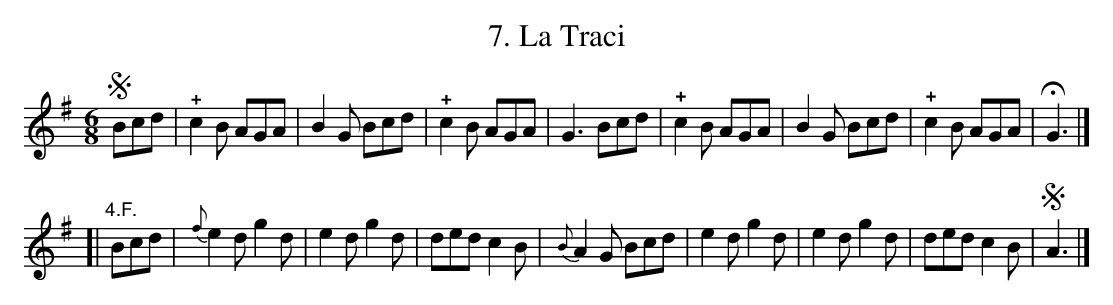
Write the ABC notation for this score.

X:1
T: 7. La Traci
M: 6/8
L: 1/8
K: G
!segno!Bcd |\
!+!c2B AGA | B2G Bcd | !+! c2B AGA | G3 Bcd |\
!+!c2B AGA | B2G Bcd | !+!c2B AGA | HG3 |]
[| "4.F."Bcd |\
{f}e2d g2d | e2d g2d | ded c2B | {B}A2G Bcd |\
e2d g2d | e2d g2d | ded c2B | !segno!A3 |]
